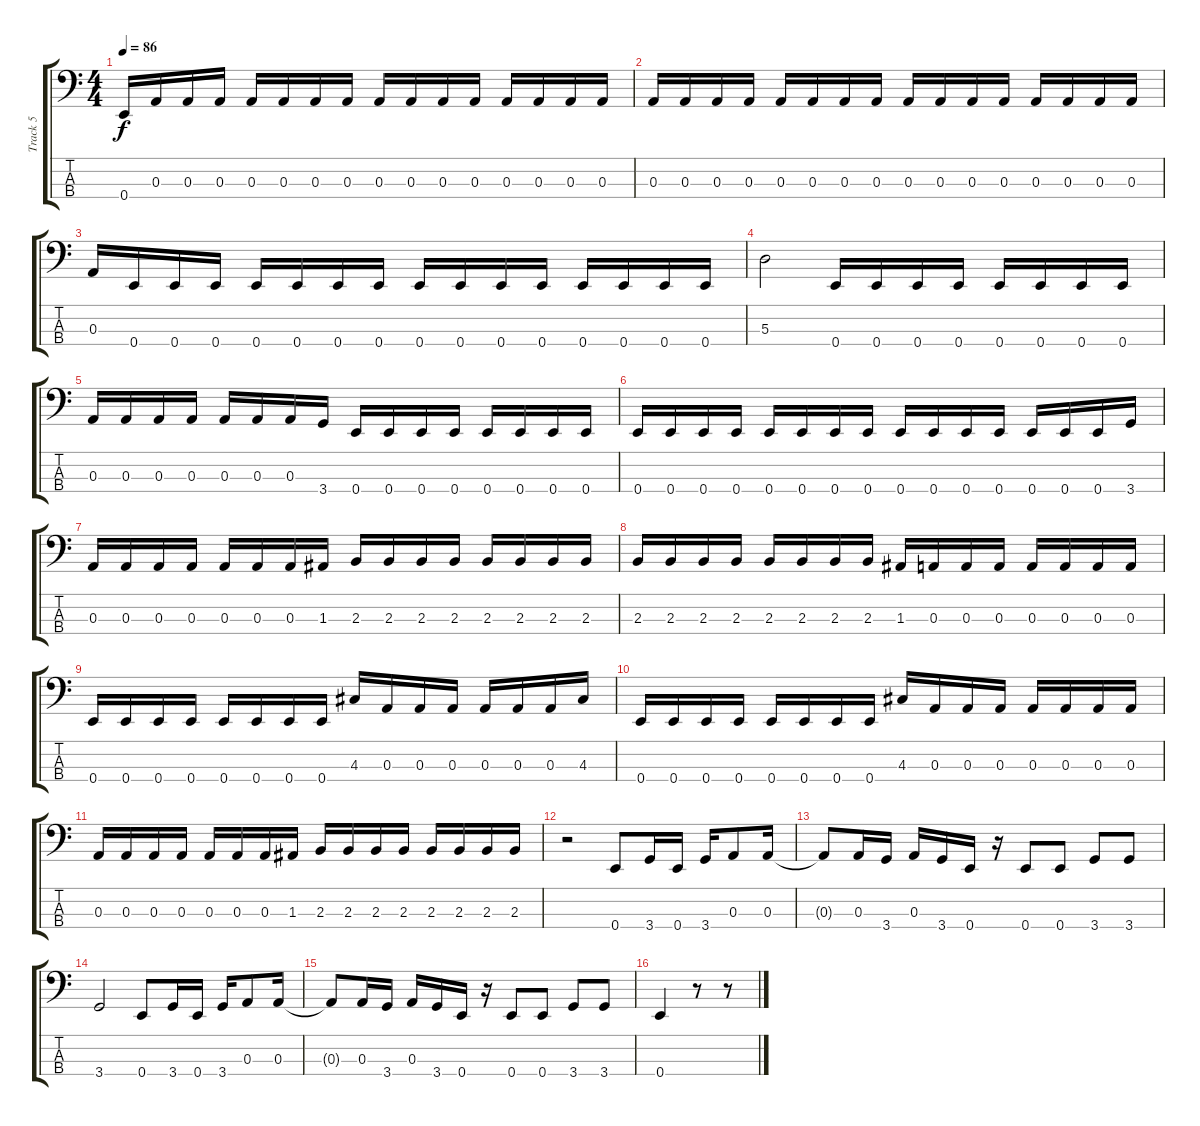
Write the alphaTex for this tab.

\track ("Track 5" "Track 5") {instrument electricbasspick}
\staff {score tabs}
\tuning (G2 D2 A1 E1) {hide}
\ts (4 4)
\tempo 86
\clef f4
\ks c
0.4.16{dy f} 0.3.16 0.3.16 0.3.16 0.3.16 0.3.16 0.3.16 0.3.16 0.3.16 0.3.16 0.3.16 0.3.16 0.3.16 0.3.16 0.3.16 0.3.16 |
0.3.16 0.3.16 0.3.16 0.3.16 0.3.16 0.3.16 0.3.16 0.3.16 0.3.16 0.3.16 0.3.16 0.3.16 0.3.16 0.3.16 0.3.16 0.3.16 |
0.3.16 0.4.16 0.4.16 0.4.16 0.4.16 0.4.16 0.4.16 0.4.16 0.4.16 0.4.16 0.4.16 0.4.16 0.4.16 0.4.16 0.4.16 0.4.16 |
5.3.2 0.4.16 0.4.16 0.4.16 0.4.16 0.4.16 0.4.16 0.4.16 0.4.16 |
0.3.16 0.3.16 0.3.16 0.3.16 0.3.16 0.3.16 0.3.16 3.4.16 0.4.16 0.4.16 0.4.16 0.4.16 0.4.16 0.4.16 0.4.16 0.4.16 |
0.4.16 0.4.16 0.4.16 0.4.16 0.4.16 0.4.16 0.4.16 0.4.16 0.4.16 0.4.16 0.4.16 0.4.16 0.4.16 0.4.16 0.4.16 3.4.16 |
0.3.16 0.3.16 0.3.16 0.3.16 0.3.16 0.3.16 0.3.16 1.3.16 2.3.16 2.3.16 2.3.16 2.3.16 2.3.16 2.3.16 2.3.16 2.3.16 |
2.3.16 2.3.16 2.3.16 2.3.16 2.3.16 2.3.16 2.3.16 2.3.16 1.3.16 0.3.16 0.3.16 0.3.16 0.3.16 0.3.16 0.3.16 0.3.16 |
0.4.16 0.4.16 0.4.16 0.4.16 0.4.16 0.4.16 0.4.16 0.4.16 4.3.16 0.3.16 0.3.16 0.3.16 0.3.16 0.3.16 0.3.16 4.3.16 |
0.4.16 0.4.16 0.4.16 0.4.16 0.4.16 0.4.16 0.4.16 0.4.16 4.3.16 0.3.16 0.3.16 0.3.16 0.3.16 0.3.16 0.3.16 0.3.16 |
0.3.16 0.3.16 0.3.16 0.3.16 0.3.16 0.3.16 0.3.16 1.3.16 2.3.16 2.3.16 2.3.16 2.3.16 2.3.16 2.3.16 2.3.16 2.3.16 |
r.2 0.4.8 3.4.16 0.4.16 3.4.16 0.3.8 0.3.16 |
0.3{t}.8 0.3.16 3.4.16 0.3.16 3.4.16 0.4.16 r.16 0.4.8 0.4.8 3.4.8 3.4.8 |
3.4.2 0.4.8 3.4.16 0.4.16 3.4.16 0.3.8 0.3.16 |
0.3{t}.8 0.3.16 3.4.16 0.3.16 3.4.16 0.4.16 r.16 0.4.8 0.4.8 3.4.8 3.4.8 |
0.4.4 r.8 r.8
